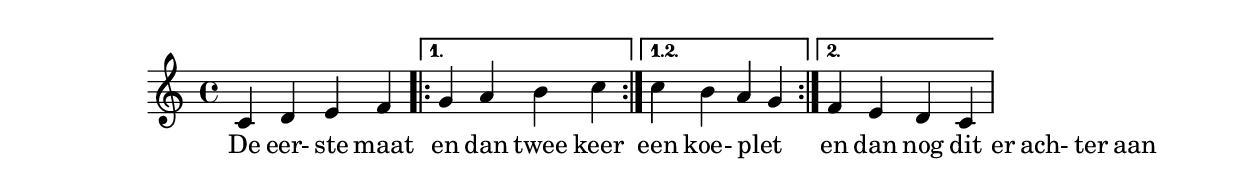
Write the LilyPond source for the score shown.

\version "2.3.4"

% possible rename to lyric-repeat or repeat-lyric.

\header{ texidoc = "@cindex Repeat Lyrics
Alternate lyrics can be used, as well as alternate notes for repeats. "
}

%% Syntax << { aaa } { bbb } >> seems not to work in lyrics. 
%% The notes are lyrics do not match syntactically here. - HJJ

\score{
	<<
		  \context Staff \relative c'{ 
			  c d e f
			  \repeat "volta" 2 { g a b c }
			  \alternative { { c b a g } { f e d c } }
		  }
		  \context Lyrics \lyrics {
			  De eer- ste << { maat } { moet } >>
			  \repeat fold 2 { }
			  \alternative {
				  { en dan twee keer } 
				  { een koe- plet _ } 
			  }
			  en dan nog dit er ach- ter aan
		  }
	>>
	\paper{raggedright=##t}
}

